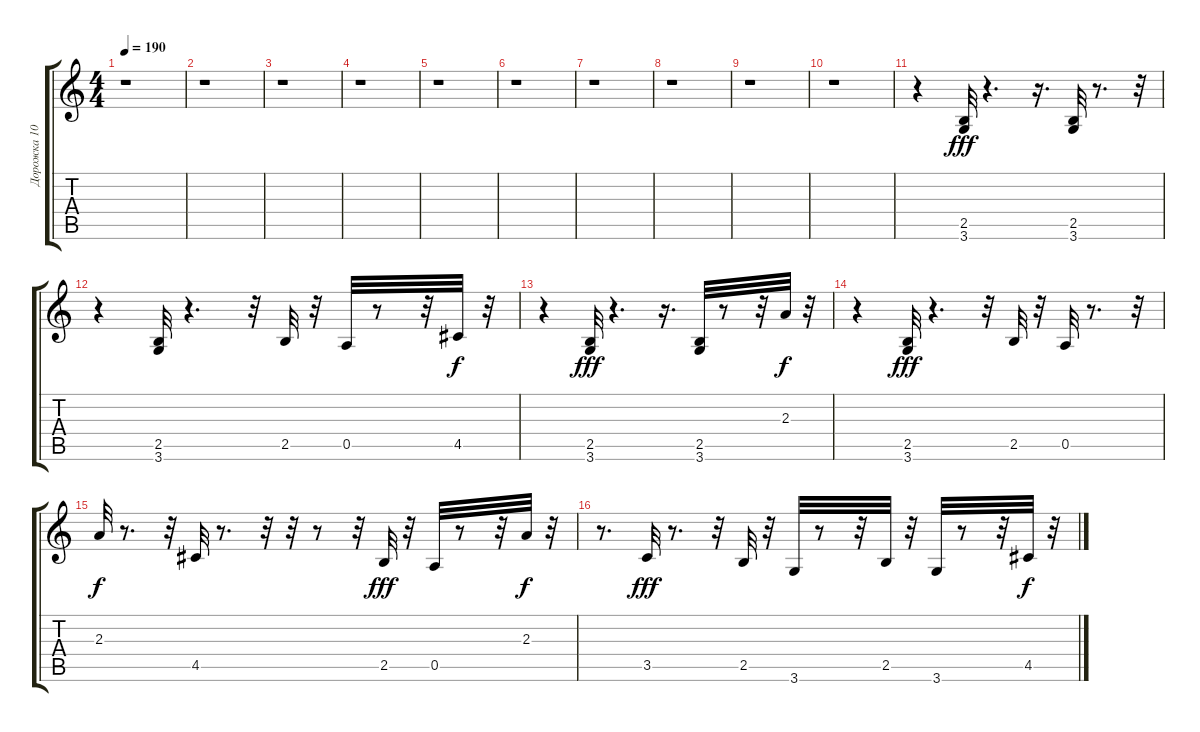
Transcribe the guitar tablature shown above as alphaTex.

\track ("Дорожка 10" "Дорожка 10") {instrument acousticguitarnylon}
\staff {score tabs}
\tuning (E4 B3 G3 D3 A2 E2) {hide}
\ts (4 4)
\tempo 190
\clef g2
\ks c
r.1{dy fff instrument acousticguitarnylon} |
r.1 |
r.1 |
r.1 |
r.1 |
r.1 |
r.1 |
r.1 |
r.1 |
r.1 |
r.4 (2.5 3.6).32 r.4{d} r.16{d} (2.5 3.6).32 r.8{d} r.32 |
r.4 (2.5 3.6).32 r.4{d} r.32 2.5.32 r.32 0.5.32 r.8 r.32 4.5.32{dy f} r.32 |
r.4 (2.5 3.6).32{dy fff} r.4{d} r.16{d} (2.5 3.6).32 r.8 r.32 2.3.32{dy f} r.32 |
r.4 (2.5 3.6).32{dy fff} r.4{d} r.32 2.5.32 r.32 0.5.32 r.8{d} r.32 |
2.3.32{dy f} r.8{d} r.32 4.5.32 r.8{d} r.32 r.32 r.8 r.32 2.5.32{dy fff} r.32 0.5.32 r.8 r.32 2.3.32{dy f} r.32 |
r.8{d} 3.5.32{dy fff} r.8{d} r.32 2.5.32 r.32 3.6.32 r.8 r.32 2.5.32 r.32 3.6.32 r.8 r.32 4.5.32{dy f} r.32
